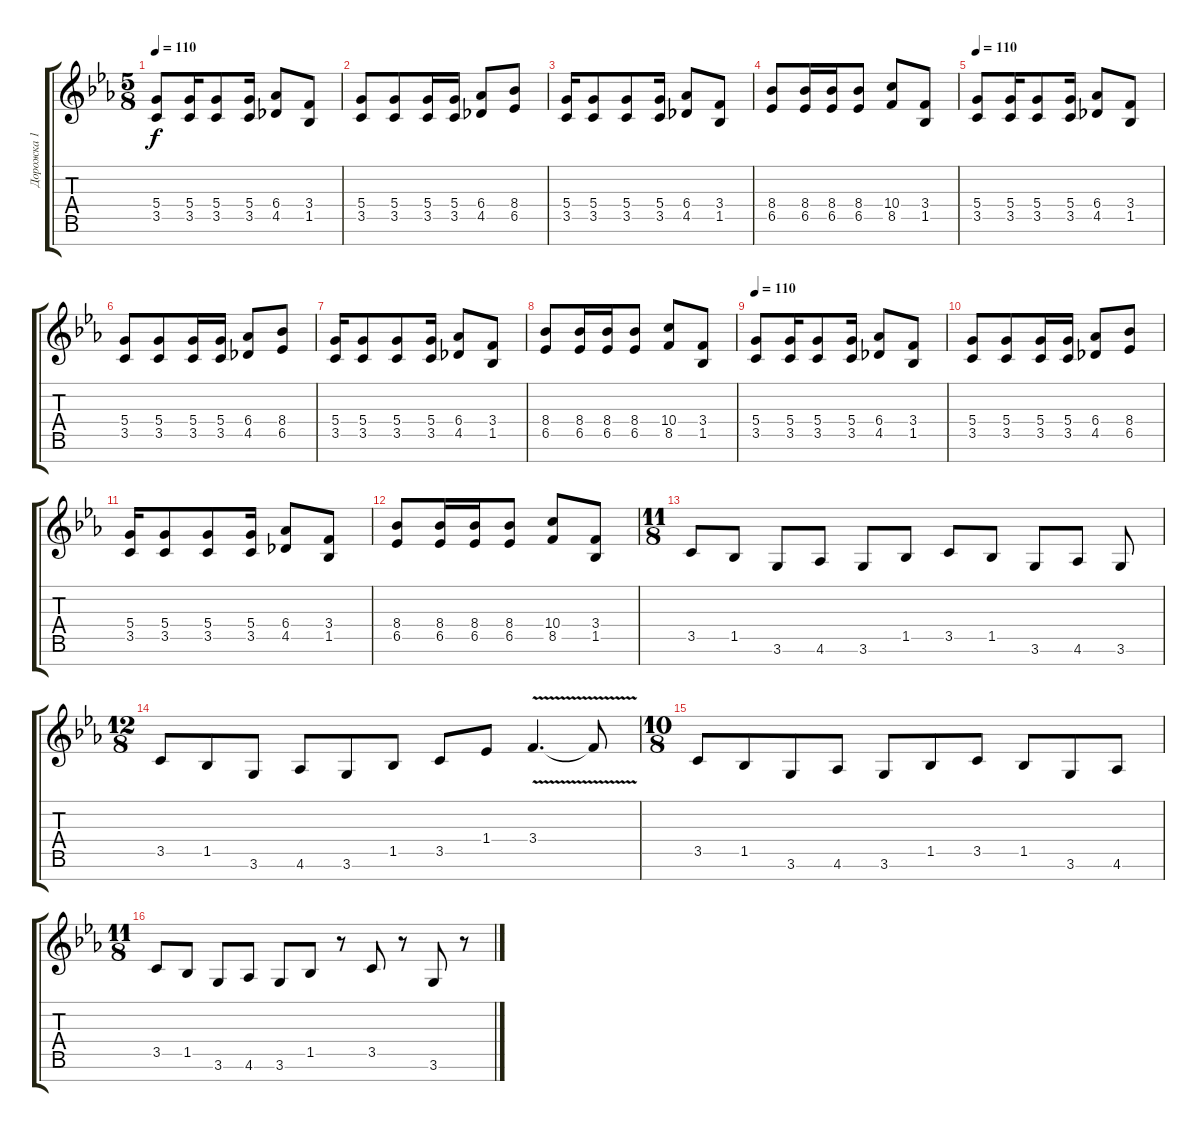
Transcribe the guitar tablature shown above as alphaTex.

\track ("Дорожка 1" "Дорожка 1") {instrument distortionguitar}
\staff {score tabs}
\tuning (E4 B3 G3 D3 A2 E2 B1) {hide}
\ts (5 8)
\tempo 110
\clef g2
\ks cminor
(5.4 3.5).8{dy f} (5.4 3.5).16 (5.4 3.5).8 (5.4 3.5).16 (6.4 4.5).8 (3.4 1.5).8 |
(5.4 3.5).8 (5.4 3.5).8 (5.4 3.5).16 (5.4 3.5).16 (6.4 4.5).8 (8.4 6.5).8 |
(5.4 3.5).16 (5.4 3.5).8 (5.4 3.5).8 (5.4 3.5).16 (6.4 4.5).8 (3.4 1.5).8 |
(8.4 6.5).8 (8.4 6.5).16 (8.4 6.5).16 (8.4 6.5).8 (10.4 8.5).8 (3.4 1.5).8 |
\tempo 110
(5.4 3.5).8 (5.4 3.5).16 (5.4 3.5).8 (5.4 3.5).16 (6.4 4.5).8 (3.4 1.5).8 |
(5.4 3.5).8 (5.4 3.5).8 (5.4 3.5).16 (5.4 3.5).16 (6.4 4.5).8 (8.4 6.5).8 |
(5.4 3.5).16 (5.4 3.5).8 (5.4 3.5).8 (5.4 3.5).16 (6.4 4.5).8 (3.4 1.5).8 |
(8.4 6.5).8 (8.4 6.5).16 (8.4 6.5).16 (8.4 6.5).8 (10.4 8.5).8 (3.4 1.5).8 |
\tempo 110
(5.4 3.5).8 (5.4 3.5).16 (5.4 3.5).8 (5.4 3.5).16 (6.4 4.5).8 (3.4 1.5).8 |
(5.4 3.5).8 (5.4 3.5).8 (5.4 3.5).16 (5.4 3.5).16 (6.4 4.5).8 (8.4 6.5).8 |
(5.4 3.5).16 (5.4 3.5).8 (5.4 3.5).8 (5.4 3.5).16 (6.4 4.5).8 (3.4 1.5).8 |
(8.4 6.5).8 (8.4 6.5).16 (8.4 6.5).16 (8.4 6.5).8 (10.4 8.5).8 (3.4 1.5).8 |
\ts (11 8)
3.5.8 1.5.8 3.6.8 4.6.8 3.6.8 1.5.8 3.5.8 1.5.8 3.6.8 4.6.8 3.6.8 |
\ts (12 8)
3.5.8 1.5.8 3.6.8 4.6.8 3.6.8 1.5.8 3.5.8 1.4.8 3.4{v}.4{d} 3.4{t}.8 |
\ts (10 8)
3.5.8 1.5.8 3.6.8 4.6.8 3.6.8 1.5.8 3.5.8 1.5.8 3.6.8 4.6.8 |
\ts (11 8)
3.5.8 1.5.8 3.6.8 4.6.8 3.6.8 1.5.8 r.8 3.5.8 r.8 3.6.8 r.8
